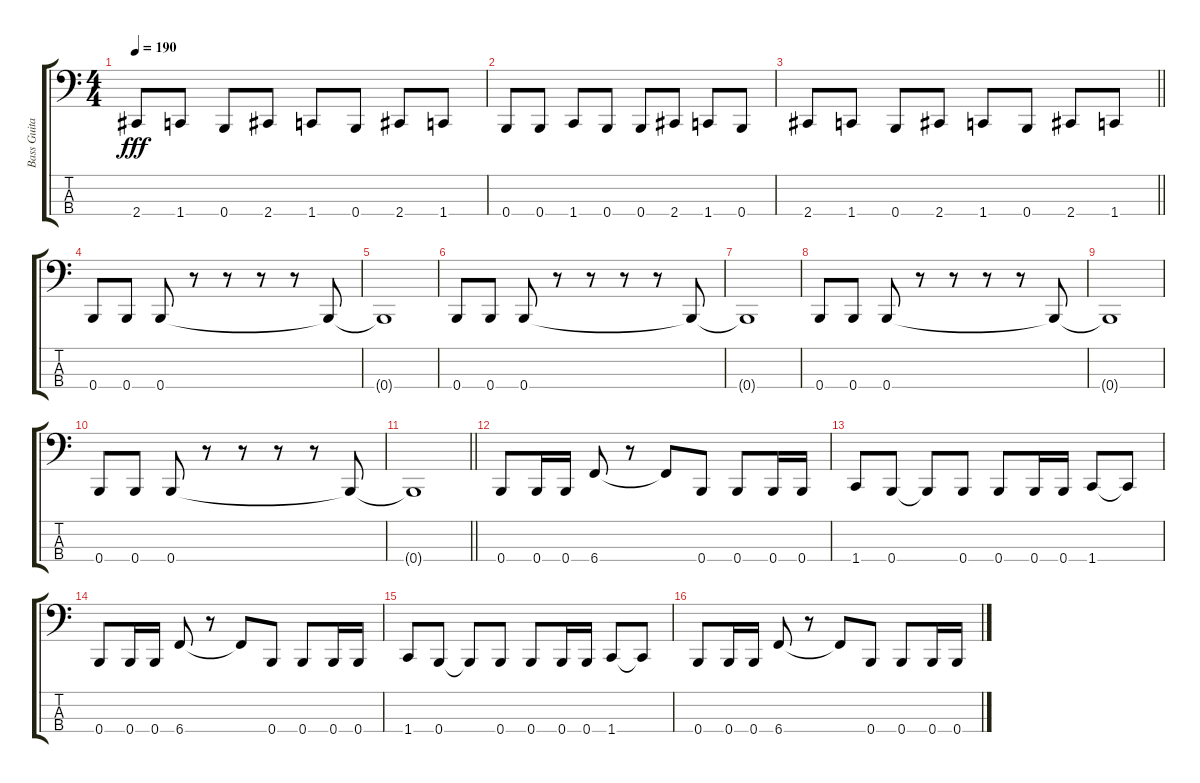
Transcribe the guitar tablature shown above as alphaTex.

\track ("Bass Guitar" "Bass Guita") {instrument electricbassfinger}
\staff {score tabs}
\tuning (E2 B1 Gb1 B0) {hide}
\ts (4 4)
\tempo 190
\clef f4
\ks c
2.4.8{dy fff} 1.4.8 0.4.8 2.4.8 1.4.8 0.4.8 2.4.8 1.4.8 |
0.4.8 0.4.8 1.4.8 0.4.8 0.4.8 2.4.8 1.4.8 0.4.8 |
\barLineRight lightlight
2.4.8 1.4.8 0.4.8 2.4.8 1.4.8 0.4.8 2.4.8 1.4.8 |
\section ("" "")
0.4.8 0.4.8 0.4.8 r.8 r.8 r.8 r.8 0.4{t}.8 |
0.4{t}.1 |
0.4.8 0.4.8 0.4.8 r.8 r.8 r.8 r.8 0.4{t}.8 |
0.4{t}.1 |
0.4.8 0.4.8 0.4.8 r.8 r.8 r.8 r.8 0.4{t}.8 |
0.4{t}.1 |
0.4.8 0.4.8 0.4.8 r.8 r.8 r.8 r.8 0.4{t}.8 |
\barLineRight lightlight
0.4{t}.1 |
\section ("" "")
0.4.8 0.4.16 0.4.16 6.4.8 r.8 6.4{t}.8 0.4.8 0.4.8 0.4.16 0.4.16 |
1.4.8 0.4.8 0.4{t}.8 0.4.8 0.4.8 0.4.16 0.4.16 1.4.8 1.4{t}.8 |
0.4.8 0.4.16 0.4.16 6.4.8 r.8 6.4{t}.8 0.4.8 0.4.8 0.4.16 0.4.16 |
1.4.8 0.4.8 0.4{t}.8 0.4.8 0.4.8 0.4.16 0.4.16 1.4.8 1.4{t}.8 |
0.4.8 0.4.16 0.4.16 6.4.8 r.8 6.4{t}.8 0.4.8 0.4.8 0.4.16 0.4.16
